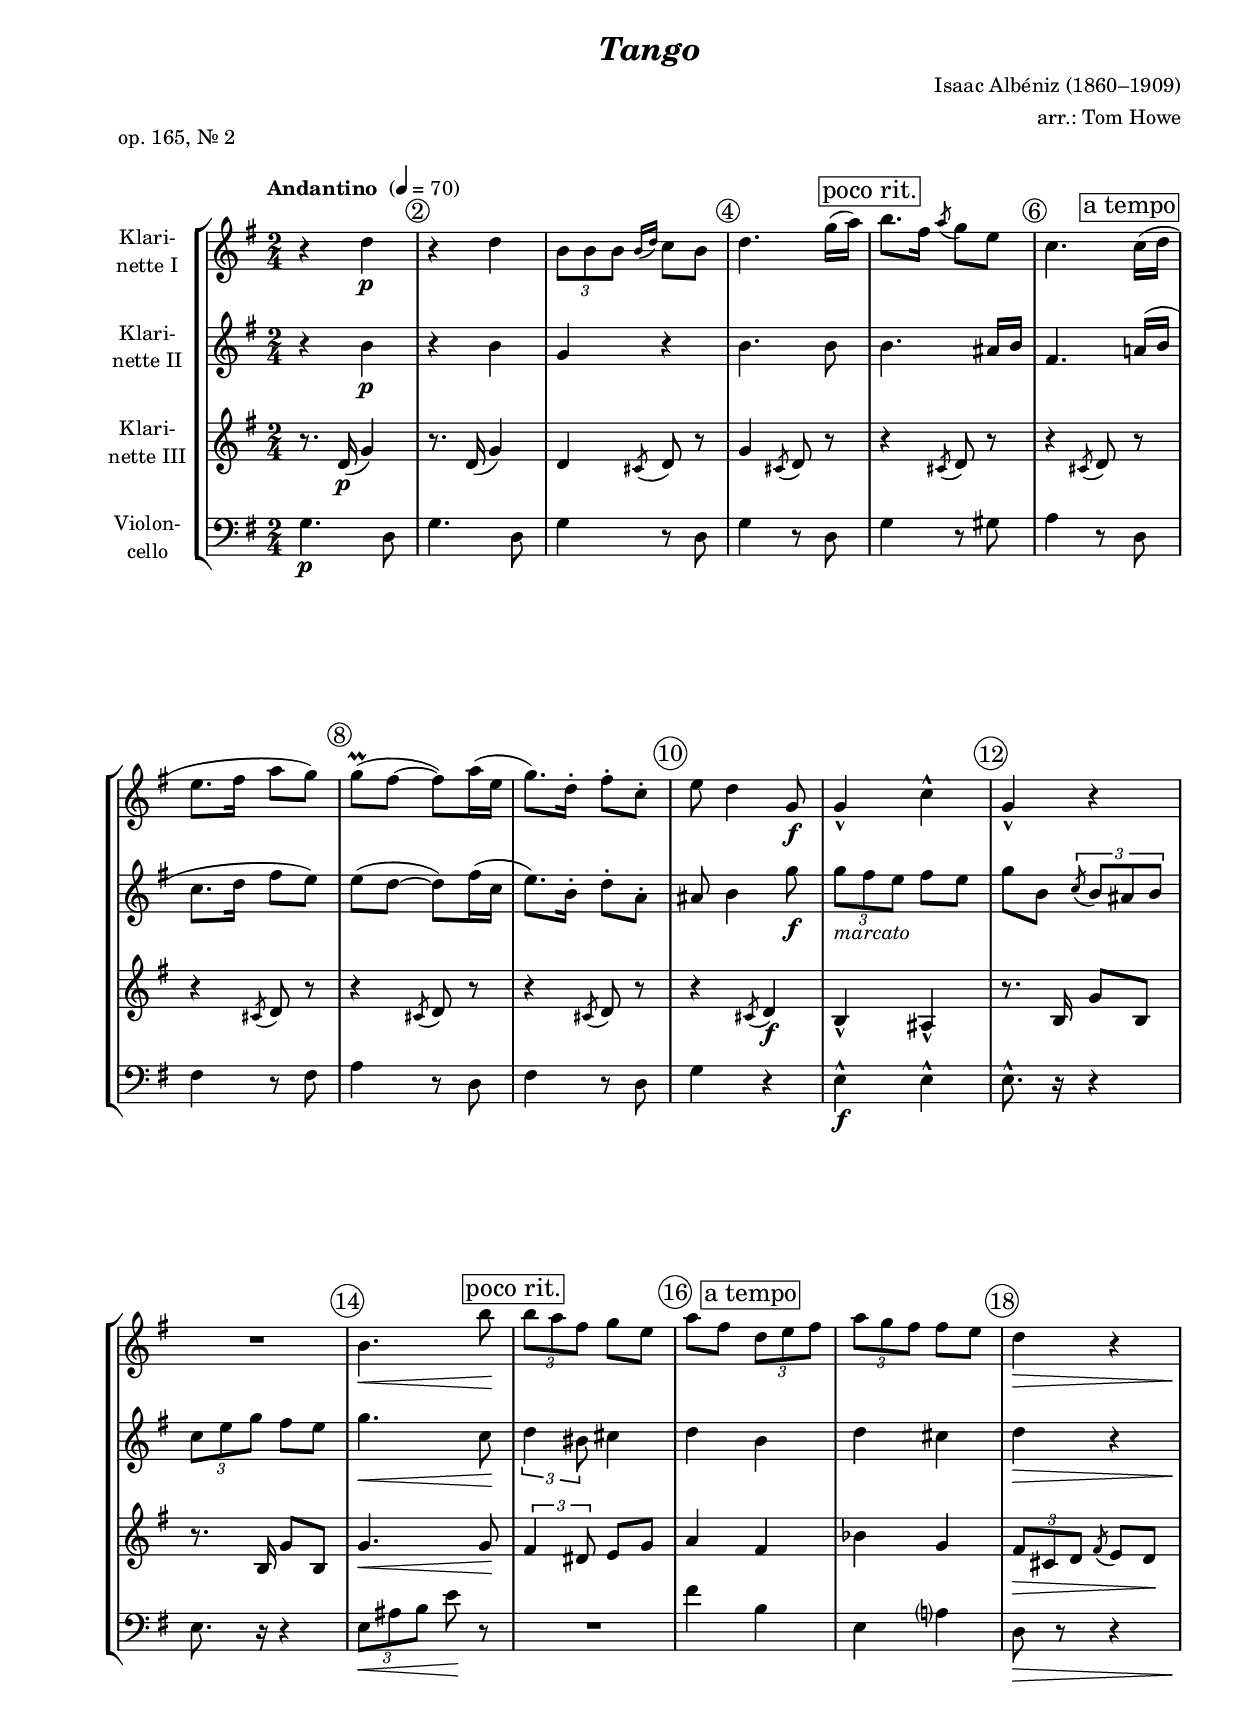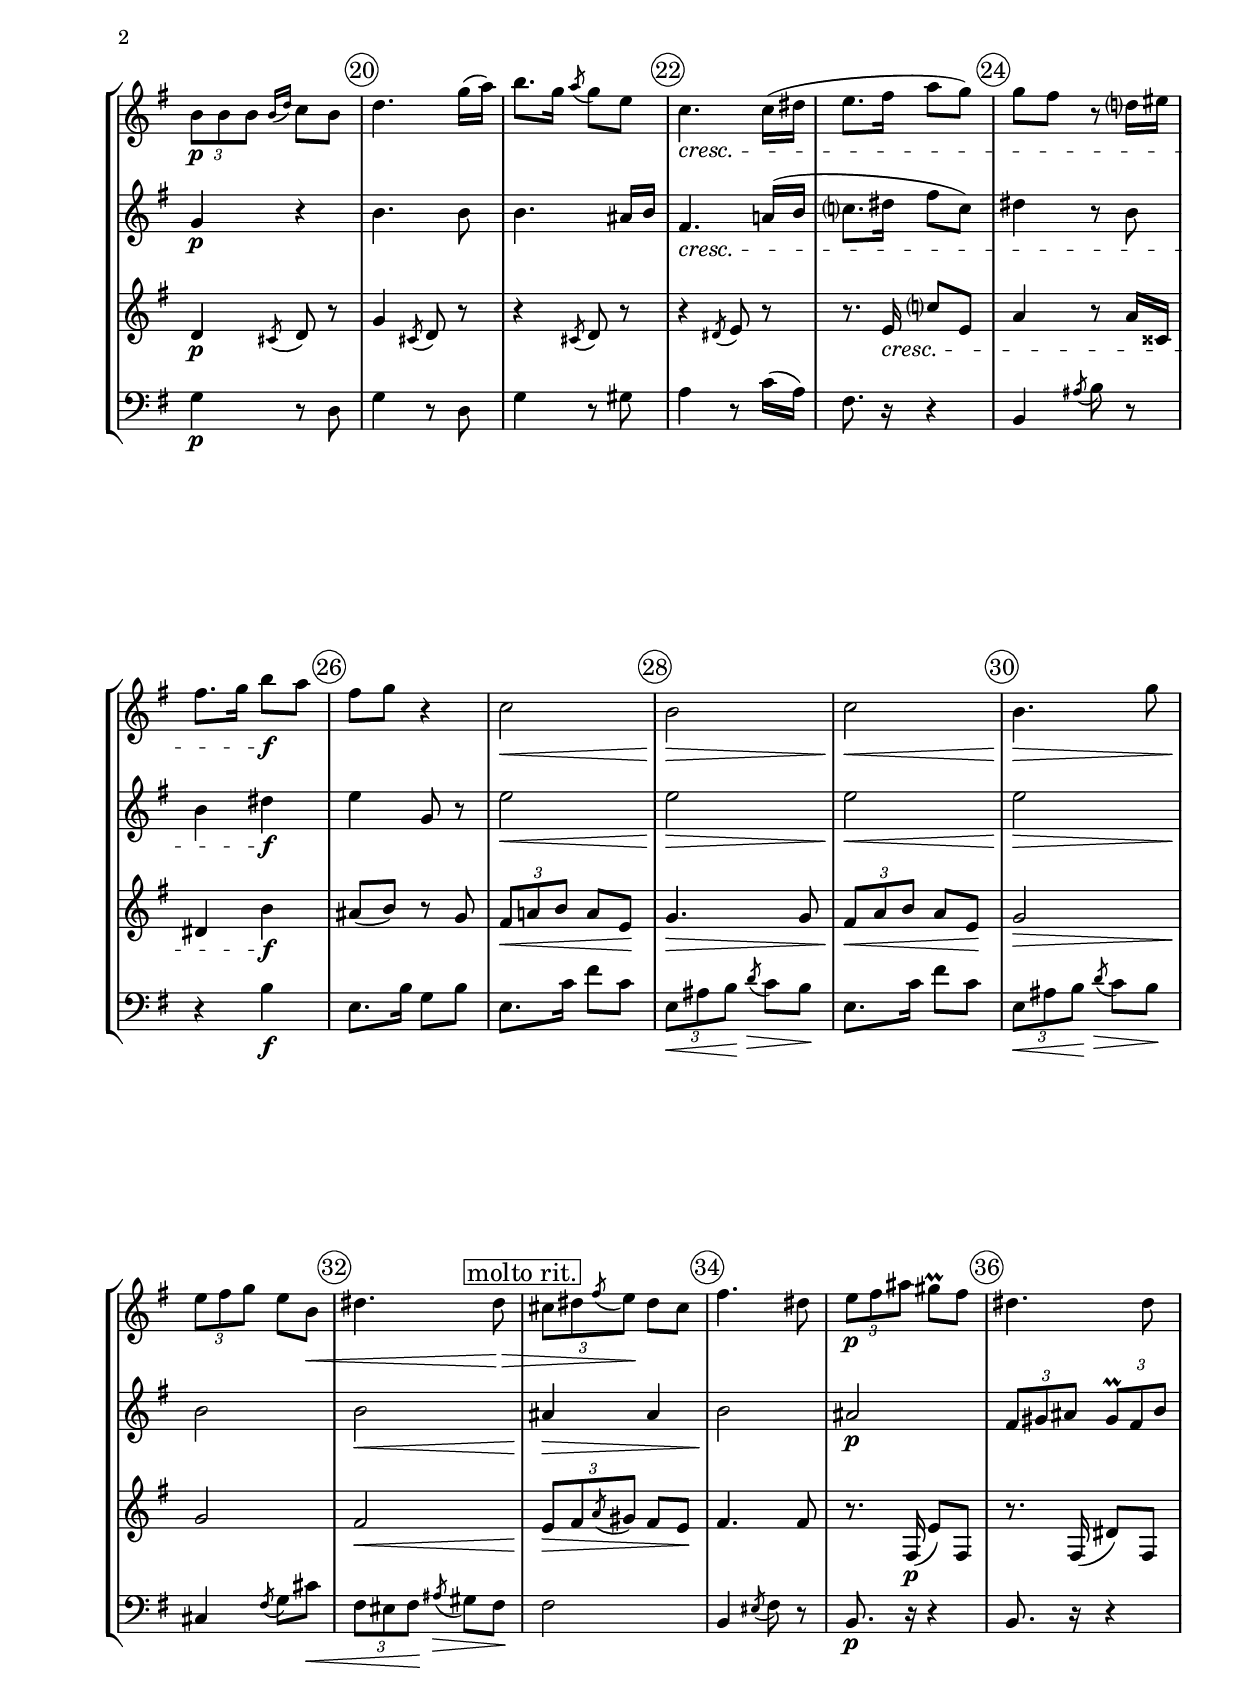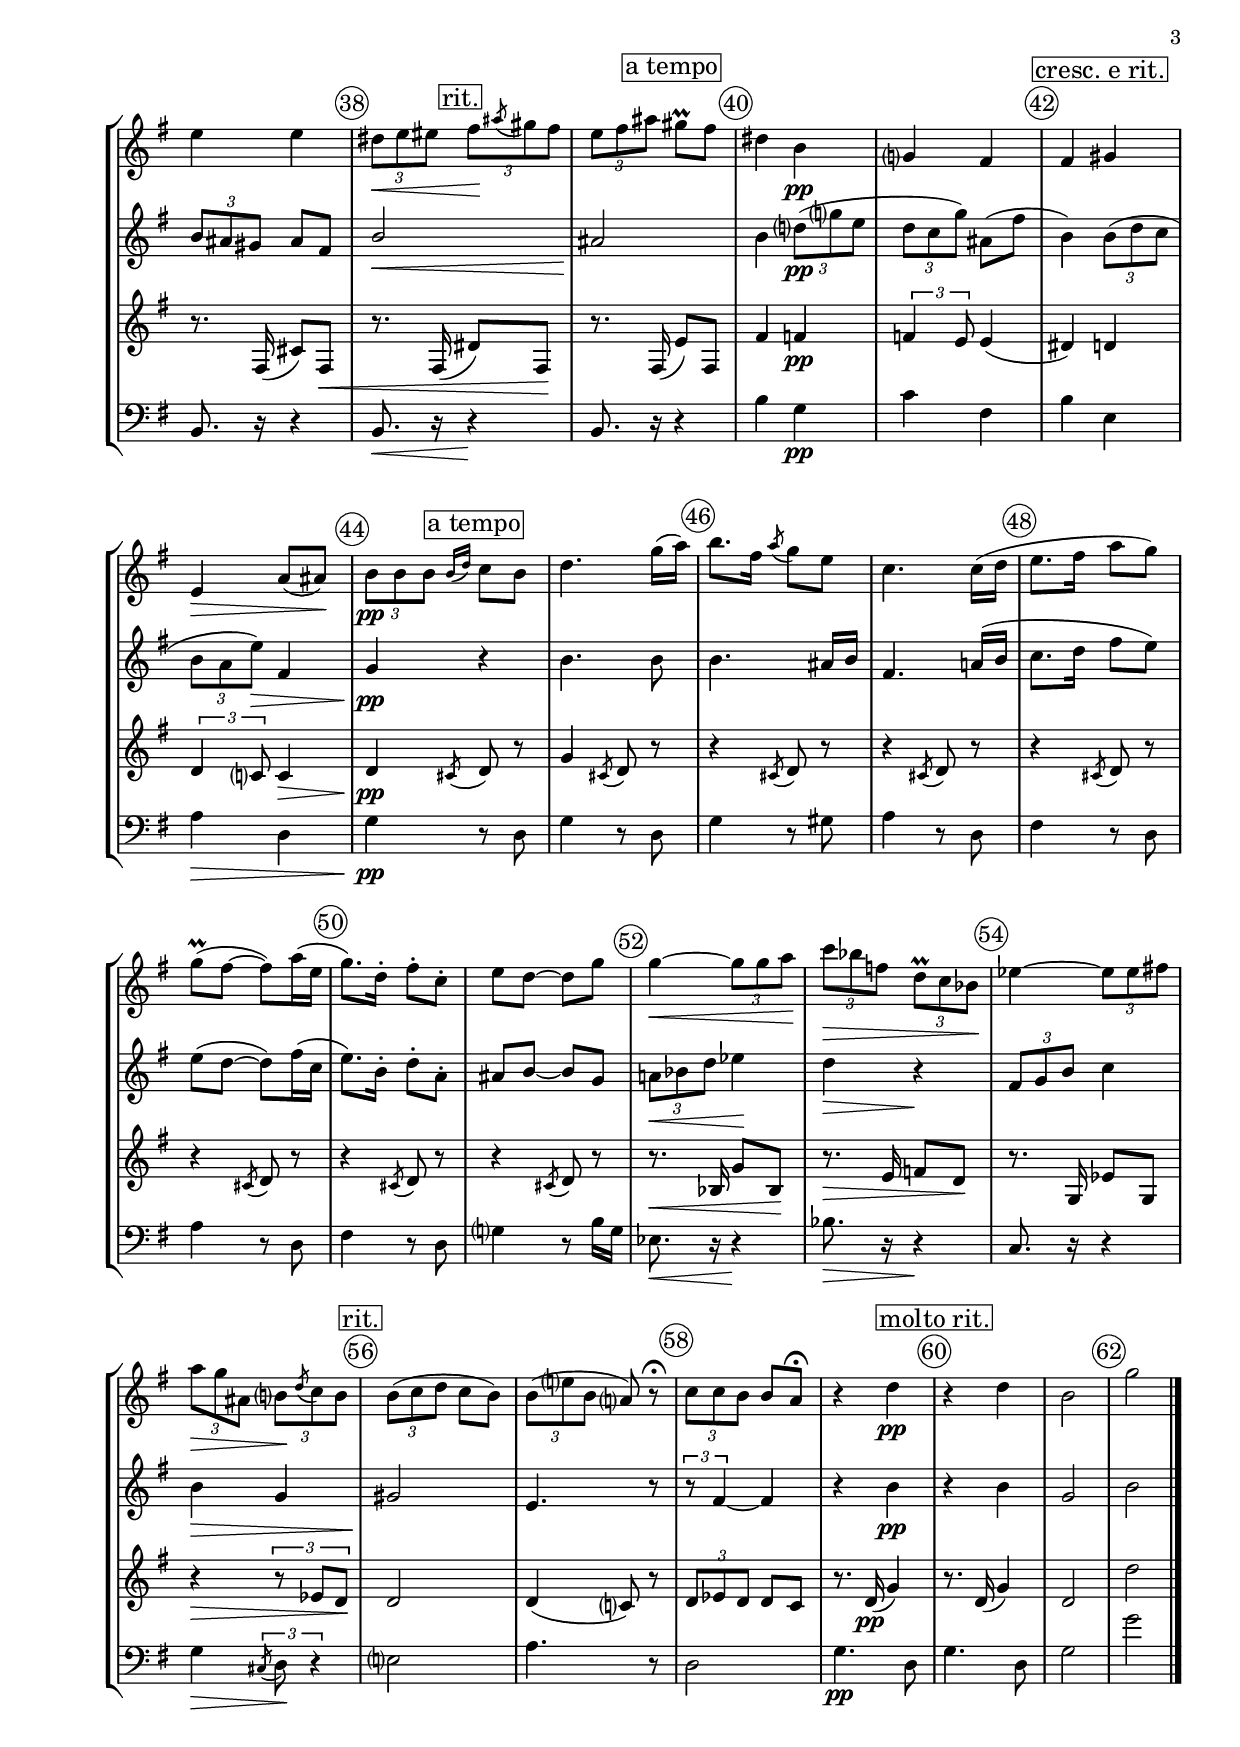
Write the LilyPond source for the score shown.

\version "2.18.2"
\include "deutsch.ly"
  
#(set-global-staff-size 17.725)

\header {
  title     = \markup \bold \italic "Tango"
  composer  = "Isaac Albéniz (1860–1909)"
  arranger  = "arr.: Tom Howe"
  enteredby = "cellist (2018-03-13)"
  piece     = "op. 165, Nr. 2"
}

voiceconsts = {
  \key f \major
  \time 2/4
  \clef "treble"
%  \numericTimeSignature
  \compressFullBarRests
  % Set default beaming for all staves
% \set Timing.beamExceptions = #'()
% \set Timing.baseMoment     = #(ly:make-moment 1 4)
% \set Timing.beatStructure  = #'(1 1 1)
  % Print a bar number every second measure
  \override Score.BarNumber.break-visibility = ##(#t #t #t)
  \set Score.barNumberVisibility = #(every-nth-bar-number-visible 2)
  % Draw a circle round the following bar number(s)
  \override Score.BarNumber.stencil
    = #(make-stencil-circler 0.1 0.25 ly:text-interface::print)
  % Increase the size of the bar number by 25%
  \override Score.BarNumber.font-size = #1.25
  % Center-align bar numbers
  \override Score.BarNumber.self-alignment-X = #CENTER
  \tempo "Andantino " 4=70
}

micl = "clarinet"
mifl = "flute"
miob = "oboe"
mifh = "french horn"
misx = "tenor sax"
mist = "string ensemble 1"
miba = "cello"

atem = \mark \markup \box "a tempo"
crit = \mark \markup \box "cresc. e rit."
marc = \markup \italic "marcato"
mrit = \mark \markup \box "molto rit."
prit = \mark \markup \box "poco rit."
rit  = \mark \markup \box "rit."

va = \relative c'' {
  \voiceconsts

  r4 c\p
  r c
  \tuplet 3/2 4 { a8 a a } \grace { a16[( c)] } b8 a
  c4. f16( g) \prit
  a8. e16 \acciaccatura g8 f d

  b4. \atem b16( c
  d8. e16 g8 f)
  f(\prall e~ e) g16( d
  f8.) c16-. e8-. b-.
  d c4 f,8\f
  f4-^ b-^
  f-^ r
  R2
  a4.\< a'8\! \prit

  \tuplet 3/2 4 { a g e } f d
  g e \atem \tuplet 3/2 4 { c d e }
  \tuplet 3/2 4 { g f e } e d
  c4\> r
  \tuplet 3/2 4 { a8\!\p a a } \grace { a16[( c)] } b8 a
  c4. f16( g)
  a8. f16 \acciaccatura g8 f d
  b4.\cresc b16( cis

  d8. e16 g8 f)
  f e r c?16 dis
  e8. f16 a8\f g
  e f r4
  b,2\<
  a\!\>
  b\!\<
  a4.\!\> f'8

  \tuplet 3/2 4 { d\! e f } d a\<
  cis4. cis8\!\> \mrit
  \tuplet 3/2 4 { h cis \acciaccatura e d\! } cis h
  e4. cis8
  \tuplet 3/2 4 { d\p e gis } fis\prall e
  cis4. cis8
  d4 d

  \tuplet 3/2 4 { cis8\< d dis \rit e\! \acciaccatura gis fis e }
  \tuplet 3/2 4 { d e gis } \atem fis\prall e
  cis4 a\pp
  f? e
  e \crit fis
  d\> g8( gis)\!

  \tuplet 3/2 4 { a\pp a a } \grace { a16[( c)] } \atem b8 a
  c4. f16( g)
  a8. e16 \acciaccatura g8 f d
  b4. b16( c
  d8. e16 g8 f)
  f(\prall e~ e) g16( d

  f8.) c16-. e8-. b-.
  d c~ c f
  f4~\< \tuplet 3/2 4 { f8 f g\! }
  \tuplet 3/2 4 { b\> as es c\prall b as\! }
  des4~ \tuplet 3/2 4 { des8 des e! }
  \tuplet 3/2 4 { g\> f gis, a?\! \acciaccatura c b a } \rit

  \tuplet 3/2 4 { a( b c } b a)
  \tuplet 3/2 4 { a( d? a } g?) r\fermata
  \tuplet 3/2 4 { b b a } a g\fermata
  r4 c\pp \mrit
  r c
  a2
  f' \bar "|."
}

vb = \relative c'' {
  \voiceconsts

  r4 a\p
  r a
  f r
  a4. a8 \prit
  a4. gis16 a

  e4. \atem g!16( a
  b8. c16 e8 d)
  d( c~ c) e16( b
  d8.) a16-. c8-. g-.
  gis a4 f'8\f
  \tuplet 3/2 4 { f_\marc e d } e d
  f a, \tuplet 3/2 4 { \acciaccatura b a gis a }
  \tuplet 3/2 4 { b d f } e d

  f4.\< b,8\! \prit
  \tuplet 3/2 4 { c4 ais8 } h4
  c \atem a
  c h
  c\> r
  f,\!\p r
  a4. a8
  a4. gis16 a
  e4.\cresc g!16( a

  b?8. cis16 e8 b)
  cis4 r8 a
  a4 cis\f
  d f,8 r
  d'2\<
  d\!\>
  d\!\<
  d\!\>
  a\!
  a\< \mrit
  gis4\!\> gis
  a2\!
  gis\p
  \tuplet 3/2 4 { e8 fis gis fis\prall e a }
  \tuplet 3/2 4 { a gis fis } gis e

  << a2\<  \\ { s4 \rit s } >>
  << gis2\! \\ { s4 \atem s } >>
  a \tuplet 3/2 4 { c?8(\pp f? d }
  \tuplet 3/2 4 { c b f') } gis,( e'
  a,4) \crit \tuplet 3/2 4 { a8( c b }
  \tuplet 3/2 4 { a g d')\> } e,4

  f\pp \atem r
  a4. a8
  a4. gis16 a
  e4. g!16( a
  b8. c16 e8 d)
  d( c~ c) e16( b
  d8.) a16-. c8-. g-.

  gis a~ a f
  \tuplet 3/2 4 { g!\< as c } des4\!
  c\> r\!
  \tuplet 3/2 4 { e,8 f a } b4
  a\> f \rit
  fis2\!
  d4. r8
  \tuplet 3/2 4 { r e4~ } e
  r a\pp \mrit
  r a
  f2
  a \bar "|."
}

vc = \relative c' {
  \voiceconsts

  r8. c16(\p f4)
  r8. c16( f4)
  c \acciaccatura h8 c r
  f4 \acciaccatura h,8 c r \prit
  r4 \acciaccatura h8 c r

  r4 \acciaccatura h8 c \atem r
  r4 \acciaccatura h8 c r
  r4 \acciaccatura h8 c r
  r4 \acciaccatura h8 c r
  r4 \acciaccatura h8 c4\f
  a-^ gis-^
  r8. a16 f'8 a,
  r8. a16 f'8 a,
  f'4.\< f8\! \prit

  \tuplet 3/2 4 { e4 cis8 } d f
  g4 \atem e
  as f
  \tuplet 3/2 4 { e8\> h c } \acciaccatura e d c\!
  c4\p \acciaccatura h8 c r
  f4 \acciaccatura h,8 c r
  r4 \acciaccatura h8 c r
  r4 \acciaccatura cis8 d r

  r8. d16\cresc b'?8 d,
  g4 r8 g16 his,
  cis4 a'\f
  gis8( a) r f
  \tuplet 3/2 4 { e\< g! a } g d\!
  f4.\> f8
  \tuplet 3/2 4 { e\!\< g a } g d\!

  f2\>
  f\!
  e\!\< \mrit
  \tuplet 3/2 4 { d8\!\> e \acciaccatura g fis } e d\!
  e4. e8
  r8. e,16(\p d'8) e,
  r8. e16( cis'8) e,
  r8. e16( h'8) e,\<

  r8. e16( \rit cis'8) e,\!
  r8. e16( \atem d'8) e,
  e'4 es\pp
  \tuplet 3/2 4 { es d8 } d4(
  cis) \crit c
  \tuplet 3/2 4 { c b?8 } b4\>

  c\!\pp \acciaccatura h8 \atem c r
  f4 \acciaccatura h,8 c r
  r4 \acciaccatura h8 c r
  r4 \acciaccatura h8 c r
  r4 \acciaccatura h8 c r
  r4 \acciaccatura h8 c r
  r4 \acciaccatura h8 c r
  
  r4 \acciaccatura h8 c r
  r8.\< as16 f'8 as,\!
  r8.\> d16 es8 c\!
  r8. f,16 des'8 f,
  r4\> \tuplet 3/2 4 { r8 des' c\! } \rit

  c2
  c4( b?8) r
  \tuplet 3/2 4 { c des c } c b
  r8. c16(\pp f4)\mrit
  r8. c16( f4)
  c2
  c' \bar "|."
}

vd = \relative c {
  \voiceconsts
  \clef "bass"

  f4.\p c8
  f4. c8
  f4 r8 c
  f4 r8 c \prit
  f4 r8 fis

  g4 r8 \atem c,
  e4 r8 e
  g4 r8 c,
  e4 r8 c
  f4 r
  d-^\f d-^
  d8.-^ r16 r4
  d8. r16 r4
  \tuplet 3/2 4 { d8\< gis a } d\! r \prit

  R2
  e4 \atem a,
  d, g?
  c,8\> r r4
  f\!\p r8 c
  f4 r8 c
  f4 r8 fis
  g4 r8 b16( g)
  e8. r16 r4
  a, \acciaccatura gis'8 a r

  r4 a\f
  d,8. a'16 f8 a
  d,8. b'16 e8 b
  \tuplet 3/2 4 { d,\< gis a\! } \acciaccatura c\> b a\!
  d,8. b'16 e8 b
  \tuplet 3/2 4 { d,\< gis a\! } \acciaccatura c\> b a\!

  h,4 \acciaccatura e8 f h\<
  \tuplet 3/2 4 { e, dis e\! } \acciaccatura gis\> fis e\! \mrit
  e2
  a,4 \acciaccatura dis8 e r
  a,8.\p r16 r4
  a8. r16 r4
  a8. r16 r4

  a8.\< r16 \rit r4\!
  a8. r16 \atem r4
  a' f\pp
  b e,
  a \crit d,
  g\> c,

  f\!\pp \atem r8 c
  f4 r8 c
  f4 r8 fis
  g4 r8 c,
  e4 r8 c
  g'4 r8 c,
  e4 r8 c

  f?4 r8 a16 f
  des8.\< r16 r4\!
  as'8.\> r16 r4\!
  b,8. r16 r4
  f'\> \tuplet 3/2 { \acciaccatura h,8 c\! r4 } \rit

  d?2
  g4. r8
  c,2
  f4.\pp c8 \mrit
  f4. c8
  f2
  f' \bar "|."
}


music = \new StaffGroup <<
      \new Staff {
	\set Staff.midiInstrument = \micl
	\set Staff.instrumentName = \markup \center-column { "Klari-" "nette I" }
	\transpose f g { \va }
      }

      \new Staff {
	\set Staff.midiInstrument = \micl
	\set Staff.instrumentName = \markup \center-column { "Klari-" "nette II" }
	\transpose f g { \vb }
      }

      \new Staff {
	\set Staff.midiInstrument = \micl
	\set Staff.instrumentName = \markup \center-column { "Klari-" "nette III" }
	\transpose f g { \vc }
      }

      \new Staff {
	\set Staff.midiInstrument = \miba
	\set Staff.instrumentName = \markup \center-column { "Violon-" "cello" }
	\transpose f g { \vd }
      }
>>

\book {
  \score {
    \music
    \layout {}
  }
  
  \paper {
    left-margin = 2\cm
  }

  \score {
    \unfoldRepeats \music

    \midi {
      \context {
        \Score
      }
    }
  }
}
